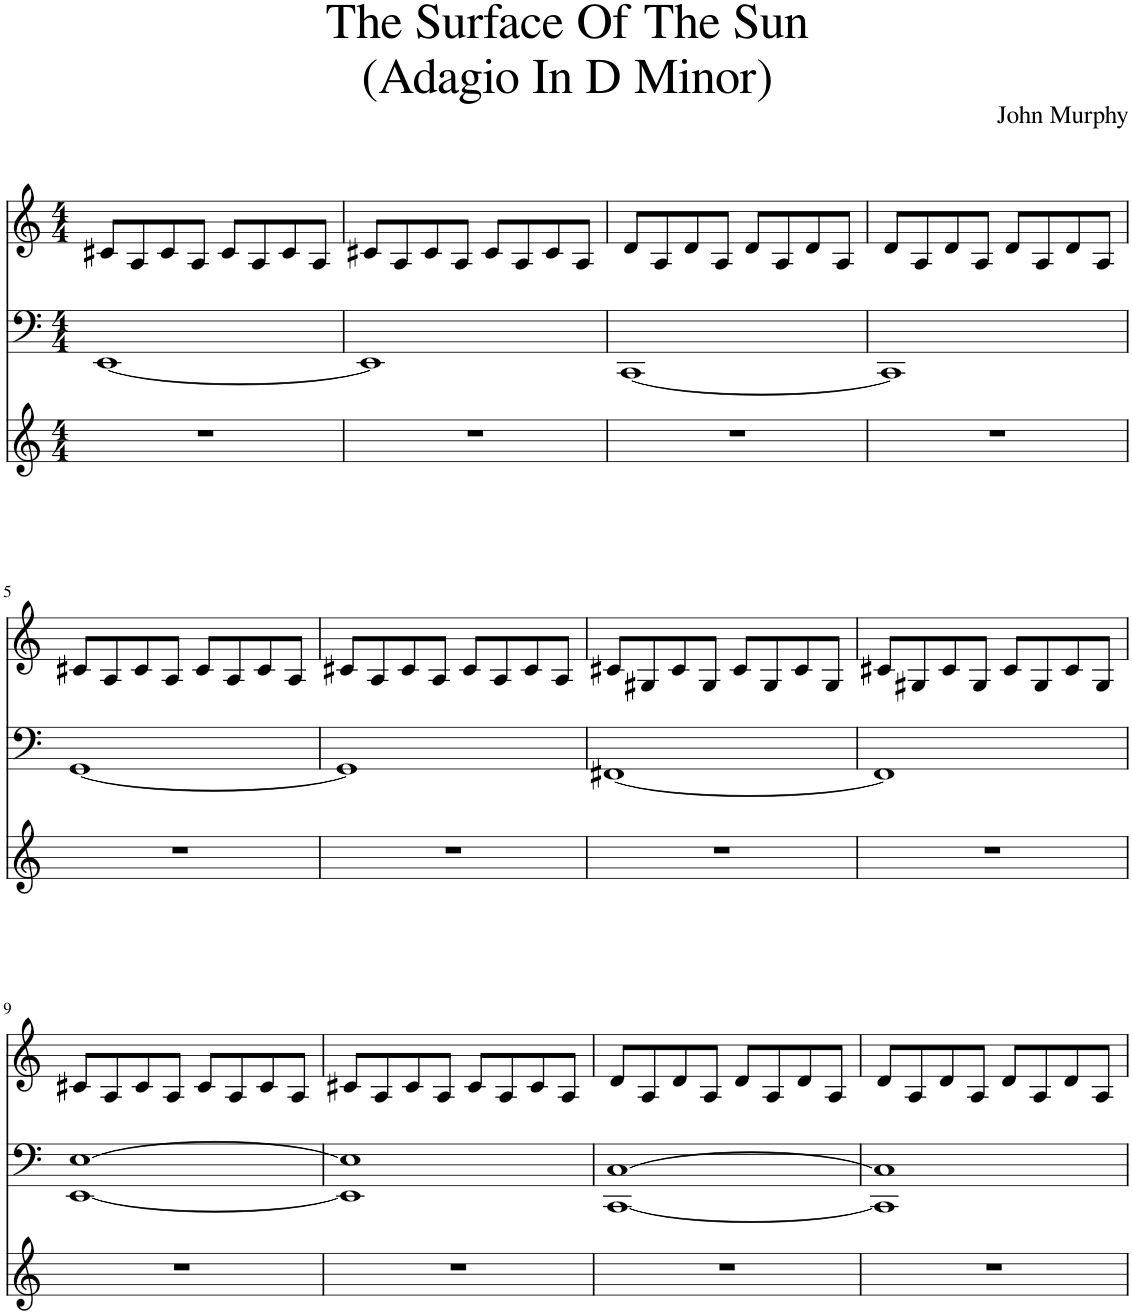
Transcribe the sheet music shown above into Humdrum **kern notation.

**kern	**kern	**kern
*part3	*part2	*part1
*staff3	*staff2	*staff1
*I"Bb Trumpet	*I"Trombone	*I"Bb Trumpet
*I'Tpt	*I'Trb	*I'Tpt
*clefG2	*clefF4	*clefG2
*Trd1c2	*	*Trd1c2
*k[]	*k[]	*k[]
*M4/4	*M4/4	*M4/4
=1	=1	=1
1r	[1EE	8c#X/L
.	.	8A/
.	.	8c#/
.	.	8A/J
.	.	8c#/L
.	.	8A/
.	.	8c#/
.	.	8A/J
=2	=2	=2
1r	1EE]	8c#X/L
.	.	8A/
.	.	8c#/
.	.	8A/J
.	.	8c#/L
.	.	8A/
.	.	8c#/
.	.	8A/J
=3	=3	=3
1r	[1CC	8d/L
.	.	8A/
.	.	8d/
.	.	8A/J
.	.	8d/L
.	.	8A/
.	.	8d/
.	.	8A/J
=4	=4	=4
1r	1CC]	8d/L
.	.	8A/
.	.	8d/
.	.	8A/J
.	.	8d/L
.	.	8A/
.	.	8d/
.	.	8A/J
!!LO:LB:g=z
=5	=5	=5
1r	[1GG	8c#X/L
.	.	8A/
.	.	8c#/
.	.	8A/J
.	.	8c#/L
.	.	8A/
.	.	8c#/
.	.	8A/J
=6	=6	=6
1r	1GG]	8c#X/L
.	.	8A/
.	.	8c#/
.	.	8A/J
.	.	8c#/L
.	.	8A/
.	.	8c#/
.	.	8A/J
=7	=7	=7
1r	[1FF#X	8c#X/L
.	.	8G#X/
.	.	8c#/
.	.	8G#/J
.	.	8c#/L
.	.	8G#/
.	.	8c#/
.	.	8G#/J
=8	=8	=8
1r	1FF#]	8c#X/L
.	.	8G#X/
.	.	8c#/
.	.	8G#/J
.	.	8c#/L
.	.	8G#/
.	.	8c#/
.	.	8G#/J
!!LO:LB:g=z
=9	=9	=9
1r	[1EE [1E	8c#X/L
.	.	8A/
.	.	8c#/
.	.	8A/J
.	.	8c#/L
.	.	8A/
.	.	8c#/
.	.	8A/J
=10	=10	=10
1r	1EE] 1E]	8c#X/L
.	.	8A/
.	.	8c#/
.	.	8A/J
.	.	8c#/L
.	.	8A/
.	.	8c#/
.	.	8A/J
=11	=11	=11
1r	[1CC [1C	8d/L
.	.	8A/
.	.	8d/
.	.	8A/J
.	.	8d/L
.	.	8A/
.	.	8d/
.	.	8A/J
=12	=12	=12
1r	1CC] 1C]	8d/L
.	.	8A/
.	.	8d/
.	.	8A/J
.	.	8d/L
.	.	8A/
.	.	8d/
.	.	8A/J
=	=	=
*-	*-	*-
